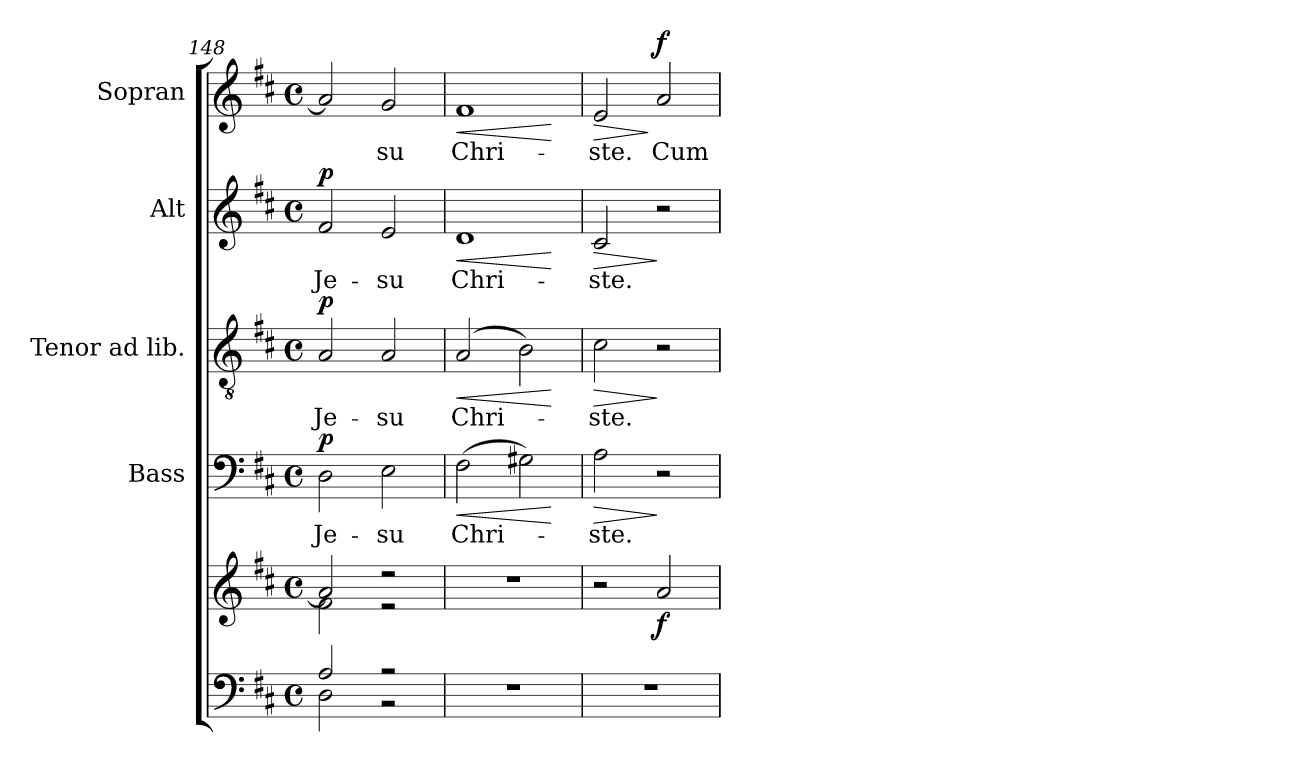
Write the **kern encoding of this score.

**kern	**kern	**dynam	**kern	**text	**dynam	**kern	**text	**dynam	**kern	**text	**dynam	**kern	**text	**dynam
*part5	*part5	*part5	*part4	*part4	*part4	*part3	*part3	*part3	*part2	*part2	*part2	*part1	*part1	*part1
*staff6	*staff5	*staff5/6	*staff4	*staff4	*staff4	*staff3	*staff3	*staff3	*staff2	*staff2	*staff2	*staff1	*staff1	*staff1
*	*	*	*I"Bass	*	*	*I"Tenor ad lib.	*	*	*I"Alt	*	*	*I"Sopran	*	*
*	*	*	*I'B.	*	*	*I'T.	*	*	*I'A.	*	*	*I'S.	*	*
*clefF4	*clefG2	*	*clefF4	*	*	*clefGv2	*	*	*clefG2	*	*	*clefG2	*	*
*k[f#c#]	*k[f#c#]	*	*k[f#c#]	*	*	*k[f#c#]	*	*	*k[f#c#]	*	*	*k[f#c#]	*	*
*D:	*D:	*	*D:	*	*	*D:	*	*	*D:	*	*	*D:	*	*
*M4/4	*M4/4	*	*M4/4	*	*	*M4/4	*	*	*M4/4	*	*	*M4/4	*	*
*met(c)	*met(c)	*	*met(c)	*	*	*met(c)	*	*	*met(c)	*	*	*met(c)	*	*
=148	=148	=148	=148	=148	=148	=148	=148	=148	=148	=148	=148	=148	=148	=148
*^	*^	*	*	*	*	*	*	*	*	*	*	*	*	*
!	!	!	!	!	!	!LO:LY:b	!LO:DY:a	!	!LO:LY:b	!LO:DY:a	!	!LO:LY:b	!LO:DY:a	!	!	!
2A/	2D\	2a/]	2f#\	.	2D\	Je-	p	2A/	Je-	p	2f#/	Je-	p	2a/]	.	.
!	!	!	!	!	!	!LO:LY:b	!	!	!LO:LY:b	!	!	!LO:LY:b	!	!	!LO:LY:b	!
2r	2r	2r	2r	.	2E\	-su	.	2A/	-su	.	2e/	-su	.	2g/	-su	.
=149	=149	=149	=149	=149	=149	=149	=149	=149	=149	=149	=149	=149	=149	=149	=149	=149
!	!	!	!	!	!	!LO:LY:b	!LO:HP:b	!	!LO:LY:b	!LO:HP:b	!	!LO:LY:b	!LO:HP:b	!	!LO:LY:b	!LO:HP:b
*v	*v	*	*	*	*	*	*	*	*	*	*	*	*	*	*	*
*	*v	*v	*	*	*	*	*	*	*	*	*	*	*	*	*
1r	1r	.	(>2F#\	Chri-	<	(2A/	Chri-	<	1d	Chri-	<	1f#	Chri-	<
.	.	.	2G#X\)	.	.	2B\)	.	.	.	.	.	.	.	.
.	.	.	.	.	[	.	.	[	.	.	[	.	.	[
=150	=150	=150	=150	=150	=150	=150	=150	=150	=150	=150	=150	=150	=150	=150
!	!	!	!	!LO:LY:b	!LO:HP:b	!	!LO:LY:b	!LO:HP:b	!	!LO:LY:b	!LO:HP:b	!	!LO:LY:b	!LO:HP:b
1r	2r	.	2A\	-ste.	>	2c#\	-ste.	>	2c#/	-ste.	>	2e/	-ste.	>
!	!	!LO:DY:b	!	!	!	!	!	!	!	!	!	!	!LO:LY:b	!LO:DY:n=1:a
.	2a/	f	2r	.	]	2r	.	]	2r	.	]	2a/	Cum	] f
=	=	=	=	=	=	=	=	=	=	=	=	=	=	=
*-	*-	*-	*-	*-	*-	*-	*-	*-	*-	*-	*-	*-	*-	*-
